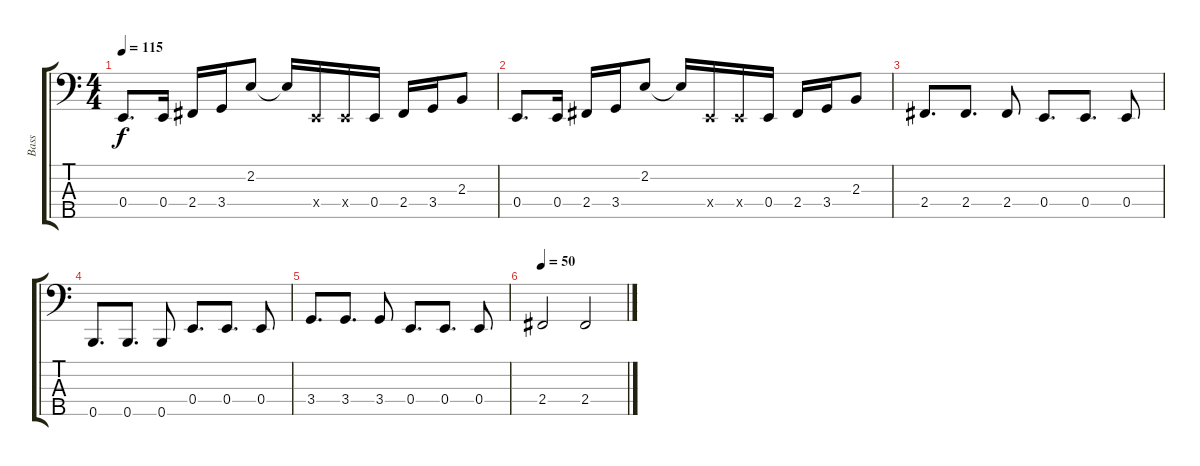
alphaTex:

\track ("Bass" "Bass") {instrument electricbassfinger}
\staff {score tabs}
\tuning (G2 D2 A1 E1 B0) {hide}
\ts (4 4)
\tempo 115
\clef f4
\ks c
0.4.8{d dy f} 0.4.16 2.4.16 3.4.16 2.2.8 2.2{t}.16 0.4{x}.16 0.4{x}.16 0.4.16 2.4.16 3.4.16 2.3.8 |
0.4.8{d} 0.4.16 2.4.16 3.4.16 2.2.8 2.2{t}.16 0.4{x}.16 0.4{x}.16 0.4.16 2.4.16 3.4.16 2.3.8 |
2.4.8{d} 2.4.8{d} 2.4.8 0.4.8{d} 0.4.8{d} 0.4.8 |
0.5.8{d} 0.5.8{d} 0.5.8 0.4.8{d} 0.4.8{d} 0.4.8 |
3.4.8{d} 3.4.8{d} 3.4.8 0.4.8{d} 0.4.8{d} 0.4.8 |
\tempo 50
2.4.2 2.4.2
